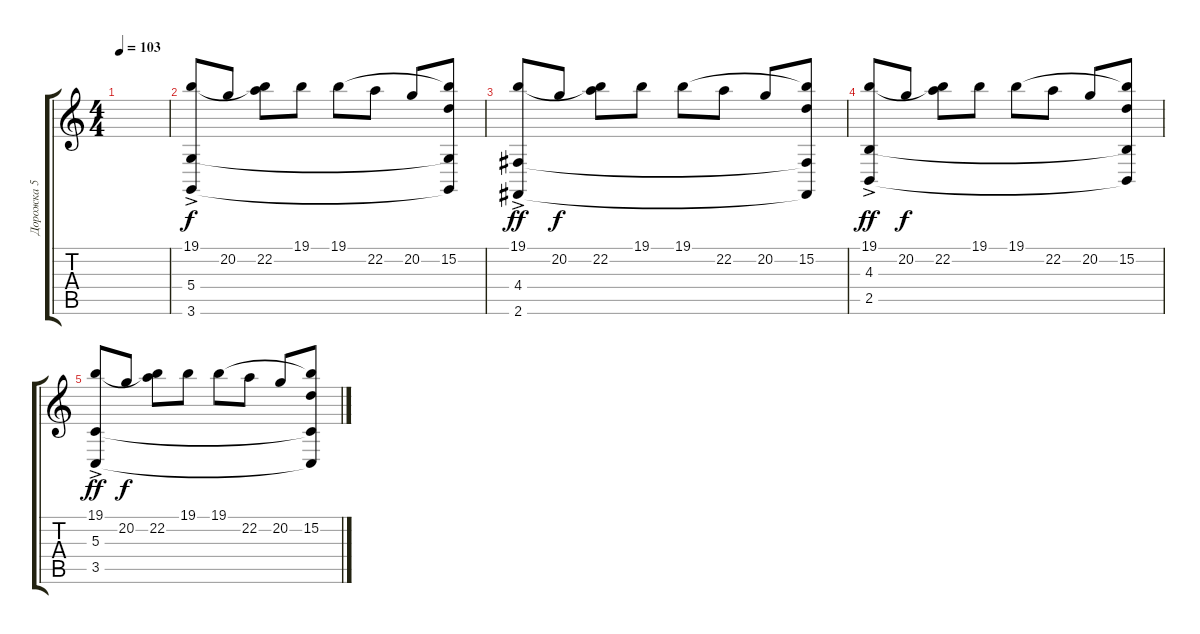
\track ("Дорожка 5" "Дорожка 5") {instrument acousticgrandpiano}
\staff {score tabs}
\tuning (E4 B3 G3 D3 A2 E2) {hide}
\ts (4 4)
\tempo 103
\clef g2
\ks c
|
(19.1 5.4{ac} 3.6{ac}).8 20.2.8{dy f} (19.1{t} 22.2).8 19.1.8 19.1.8 22.2.8 20.2.8 (19.1{t} 15.2 5.4{t} 3.6{t}).8 |
(19.1 4.4{ac} 2.6{ac}).8{dy ff} 20.2.8{dy f} (19.1{t} 22.2).8 19.1.8 19.1.8 22.2.8 20.2.8 (19.1{t} 15.2 4.4{t} 2.6{t}).8 |
(19.1 4.3{ac} 2.5{ac}).8{dy ff} 20.2.8{dy f} (19.1{t} 22.2).8 19.1.8 19.1.8 22.2.8 20.2.8 (19.1{t} 15.2 4.3{t} 2.5{t}).8 |
(19.1 5.3{ac} 3.5{ac}).8{dy ff} 20.2.8{dy f} (19.1{t} 22.2).8 19.1.8 19.1.8 22.2.8 20.2.8 (19.1{t} 15.2 5.3{t} 3.5{t}).8
